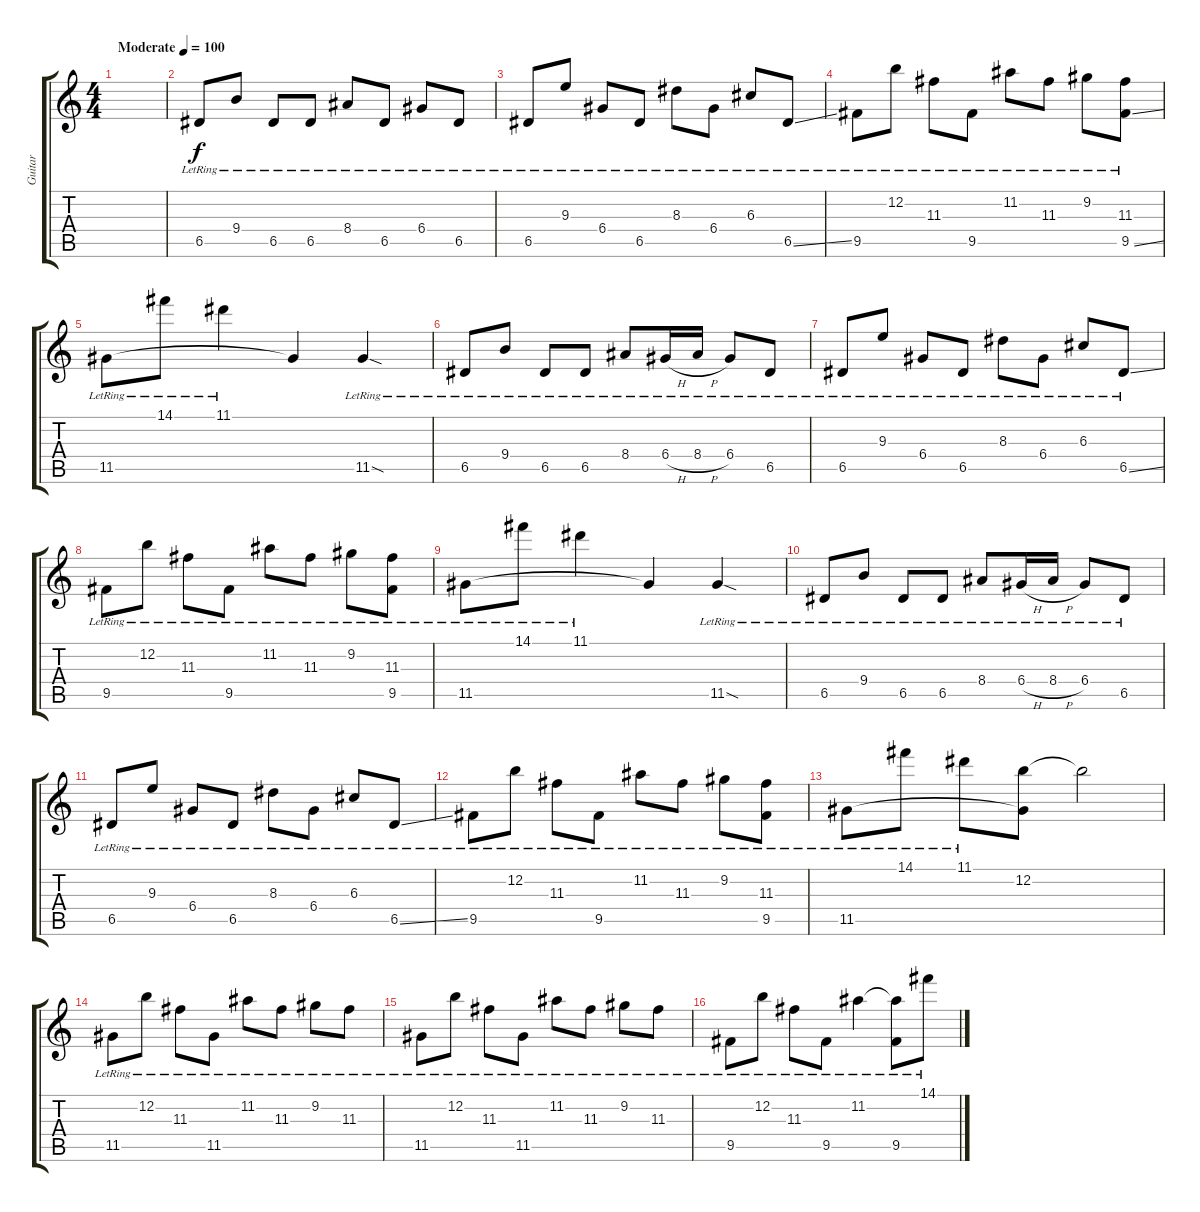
\track ("Guitar " "Guitar ") {instrument acousticguitarsteel}
\staff {score tabs}
\tuning (E4 B3 G3 D3 A2 E2) {hide}
\ts (4 4)
\tempo (100 "Moderate")
\clef g2
\ks c
|
6.5{lr}.8 9.4{lr}.8 6.5{lr}.8 6.5{lr}.8 8.4{lr}.8 6.5{lr}.8 6.4{lr}.8 6.5{lr}.8 |
6.5{lr}.8 9.3{lr}.8 6.4{lr}.8 6.5{lr}.8 8.3{lr}.8 6.4{lr}.8 6.3{lr}.8 6.5{ss lr}.8 |
9.5{lr}.8 12.2{lr}.8 11.3{lr}.8 9.5{lr}.8 11.2{lr}.8 11.3{lr}.8 9.2{lr}.8 (11.3{lr} 9.5{ss}).8 |
11.5{lr}.8 14.1{lr}.8 11.1{lr}.4 11.5{t}.4 11.5{sod lr}.4 |
6.5{lr}.8 9.4{lr}.8 6.5{lr}.8 6.5{lr}.8 8.4{lr}.8 6.4{h lr}.16 8.4{h lr}.16 6.4{lr}.8 6.5{lr}.8 |
6.5{lr}.8 9.3{lr}.8 6.4{lr}.8 6.5{lr}.8 8.3{lr}.8 6.4{lr}.8 6.3{lr}.8 6.5{ss lr}.8 |
9.5{lr}.8 12.2{lr}.8 11.3{lr}.8 9.5{lr}.8 11.2{lr}.8 11.3{lr}.8 9.2{lr}.8 (11.3{lr} 9.5).8 |
11.5{lr}.8 14.1{lr}.8 11.1{lr}.4 11.5{t}.4 11.5{sod lr}.4 |
6.5{lr}.8 9.4{lr}.8 6.5{lr}.8 6.5{lr}.8 8.4{lr}.8 6.4{h lr}.16 8.4{h lr}.16 6.4{lr}.8 6.5{lr}.8 |
6.5{lr}.8 9.3{lr}.8 6.4{lr}.8 6.5{lr}.8 8.3{lr}.8 6.4{lr}.8 6.3{lr}.8 6.5{ss lr}.8 |
9.5{lr}.8 12.2{lr}.8 11.3{lr}.8 9.5{lr}.8 11.2{lr}.8 11.3{lr}.8 9.2{lr}.8 (11.3{lr} 9.5).8 |
11.5{lr}.8 14.1{lr}.8 11.1{lr}.8 (12.2 11.5{t}).8 12.2{t}.2 |
11.5{lr}.8 12.2{lr}.8 11.3{lr}.8 11.5{lr}.8 11.2{lr}.8 11.3{lr}.8 9.2{lr}.8 11.3{lr}.8 |
11.5{lr}.8 12.2{lr}.8 11.3{lr}.8 11.5{lr}.8 11.2{lr}.8 11.3{lr}.8 9.2{lr}.8 11.3{lr}.8 |
9.5{lr}.8 12.2{lr}.8 11.3{lr}.8 9.5{lr}.8 11.2{lr}.4 (11.2{t} 9.5{lr}).8 14.1{lr}.8
